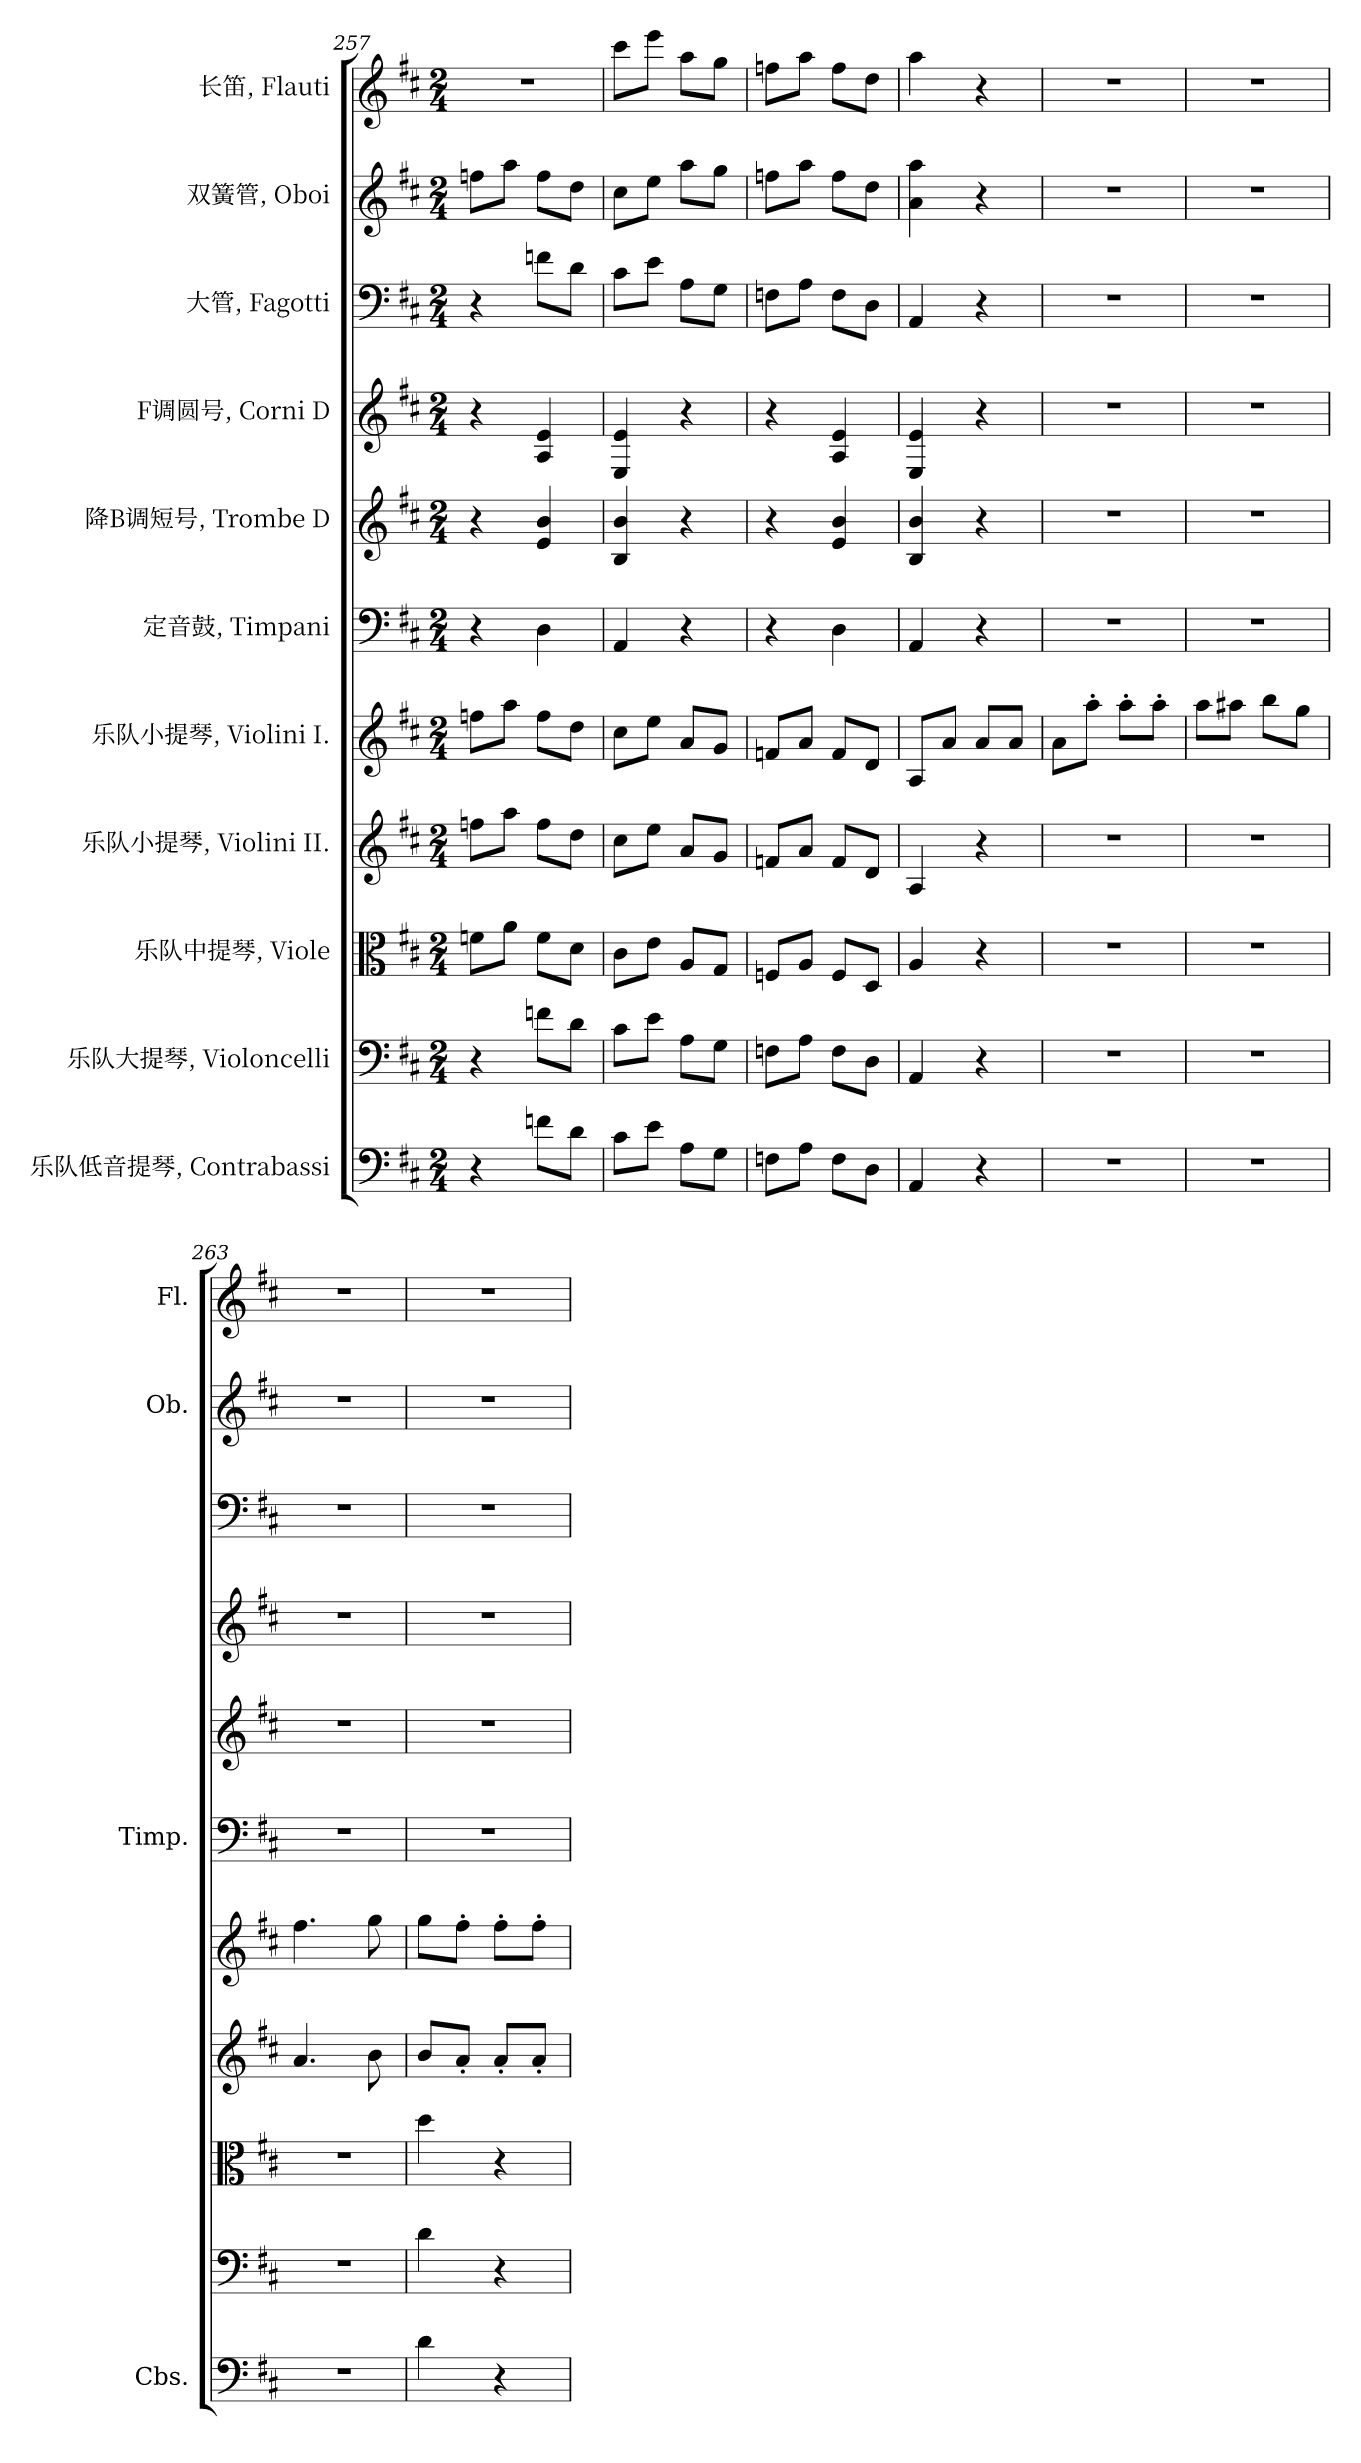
**kern	**kern	**kern	**kern	**kern	**kern	**kern	**kern	**kern	**kern	**kern
*part11	*part10	*part9	*part8	*part7	*part6	*part5	*part4	*part3	*part2	*part1
*staff11	*staff10	*staff9	*staff8	*staff7	*staff6	*staff5	*staff4	*staff3	*staff2	*staff1
*I"乐队低音提琴, Contrabassi	*I"乐队大提琴, Violoncelli	*I"乐队中提琴, Viole	*I"乐队小提琴, Violini II.	*I"乐队小提琴, Violini I.	*I"定音鼓, Timpani	*I"降B调短号, Trombe D	*I"F调圆号, Corni D	*I"大管, Fagotti	*I"双簧管, Oboi	*I"长笛, Flauti
*I'Cbs.	*	*	*	*	*I'Timp.	*	*	*	*I'Ob.	*I'Fl.
*clefF4	*clefF4	*clefC3	*clefG2	*clefG2	*clefF4	*clefG2	*clefG2	*clefF4	*clefG2	*clefG2
*ITrd7c12	*	*	*	*	*	*ITrd1c2	*ITrd4c7	*	*	*
*k[f#c#]	*k[f#c#]	*k[f#c#]	*k[f#c#]	*k[f#c#]	*k[f#c#]	*k[]	*k[f#]	*k[f#c#]	*k[f#c#]	*k[f#c#]
*M2/4	*M2/4	*M2/4	*M2/4	*M2/4	*M2/4	*M2/4	*M2/4	*M2/4	*M2/4	*M2/4
=257	=257	=257	=257	=257	=257	=257	=257	=257	=257	=257
4r	4r	8fn\L	8ffn\L	8ffn\L	4r	4r	4r	4r	8ffn\L	2r
.	.	8a\J	8aa\J	8aa\J	.	.	.	.	8aa\J	.
8Fn\L	8fn\L	8f\L	8ff\L	8ff\L	4D\	4d/ 4a/	4D/ 4A/	8fn\L	8ff\L	.
8D\J	8d\J	8d\J	8dd\J	8dd\J	.	.	.	8d\J	8dd\J	.
=258	=258	=258	=258	=258	=258	=258	=258	=258	=258	=258
8C#\L	8c#\L	8c#\L	8cc#\L	8cc#\L	4AA/	4A/ 4a/	4AA/ 4A/	8c#\L	8cc#\L	8ccc#\L
8E\J	8e\J	8e\J	8ee\J	8ee\J	.	.	.	8e\J	8ee\J	8eee\J
8AA\L	8A\L	8A/L	8a/L	8a/L	4r	4r	4r	8A\L	8aa\L	8aa\L
8GG\J	8G\J	8G/J	8g/J	8g/J	.	.	.	8G\J	8gg\J	8gg\J
=259	=259	=259	=259	=259	=259	=259	=259	=259	=259	=259
8FFn\L	8Fn\L	8Fn/L	8fn/L	8fn/L	4r	4r	4r	8Fn\L	8ffn\L	8ffn\L
8AA\J	8A\J	8A/J	8a/J	8a/J	.	.	.	8A\J	8aa\J	8aa\J
8FF\L	8F\L	8F/L	8f/L	8f/L	4D\	4d/ 4a/	4D/ 4A/	8F\L	8ff\L	8ff\L
8DD\J	8D\J	8D/J	8d/J	8d/J	.	.	.	8D\J	8dd\J	8dd\J
=260	=260	=260	=260	=260	=260	=260	=260	=260	=260	=260
4AAA/	4AA/	4A/	4A/	8A/L	4AA/	4A/ 4a/	4AA/ 4A/	4AA/	4a\ 4aa\	4aa\
.	.	.	.	8a/J	.	.	.	.	.	.
4r	4r	4r	4r	8a/L	4r	4r	4r	4r	4r	4r
.	.	.	.	8a/J	.	.	.	.	.	.
!!LO:PB:g=z
=261	=261	=261	=261	=261	=261	=261	=261	=261	=261	=261
2r	2r	2r	2r	8a\L	2r	2r	2r	2r	2r	2r
.	.	.	.	8aa'\J	.	.	.	.	.	.
.	.	.	.	8aa'\L	.	.	.	.	.	.
.	.	.	.	8aa'\J	.	.	.	.	.	.
=262	=262	=262	=262	=262	=262	=262	=262	=262	=262	=262
2r	2r	2r	2r	8aa\L	2r	2r	2r	2r	2r	2r
.	.	.	.	8aa#X\J	.	.	.	.	.	.
.	.	.	.	8bb\L	.	.	.	.	.	.
.	.	.	.	8gg\J	.	.	.	.	.	.
=263	=263	=263	=263	=263	=263	=263	=263	=263	=263	=263
2r	2r	2r	4.a/	4.ff#\	2r	2r	2r	2r	2r	2r
.	.	.	8b\	8gg\	.	.	.	.	.	.
=264	=264	=264	=264	=264	=264	=264	=264	=264	=264	=264
4D\	4d\	4dd\	8b/L	8gg\L	2r	2r	2r	2r	2r	2r
.	.	.	8a'/J	8ff#'\J	.	.	.	.	.	.
4r	4r	4r	8a'/L	8ff#'\L	.	.	.	.	.	.
.	.	.	8a'/J	8ff#'\J	.	.	.	.	.	.
=	=	=	=	=	=	=	=	=	=	=
*-	*-	*-	*-	*-	*-	*-	*-	*-	*-	*-
